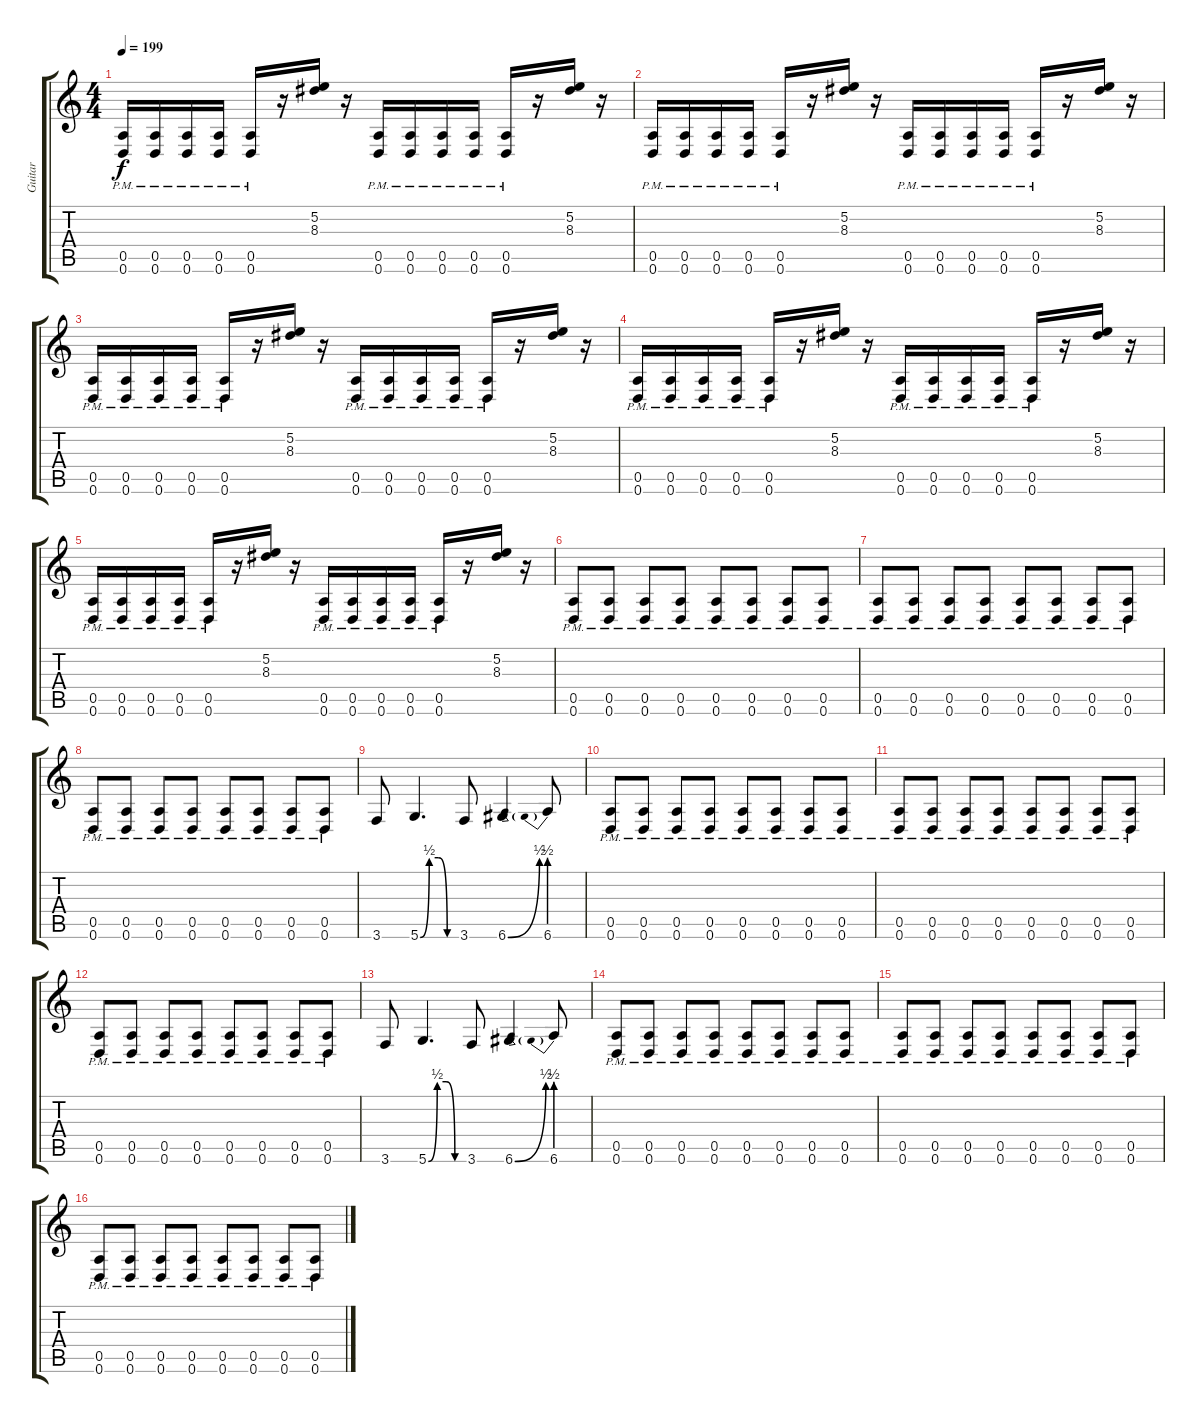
\track ("Guitar" "Guitar") {instrument distortionguitar}
\staff {score tabs}
\tuning (E4 B3 G3 D3 A2 D2) {hide}
\ts (4 4)
\tempo 199
\clef g2
\ks c
(0.5{pm} 0.6{pm}).16{dy f} (0.5{pm} 0.6{pm}).16 (0.5{pm} 0.6{pm}).16 (0.5{pm} 0.6{pm}).16 (0.5{pm} 0.6{pm}).16 r.16 (5.2 8.3).16 r.16 (0.5{pm} 0.6{pm}).16 (0.5{pm} 0.6{pm}).16 (0.5{pm} 0.6{pm}).16 (0.5{pm} 0.6{pm}).16 (0.5{pm} 0.6{pm}).16 r.16 (5.2 8.3).16 r.16 |
(0.5{pm} 0.6{pm}).16 (0.5{pm} 0.6{pm}).16 (0.5{pm} 0.6{pm}).16 (0.5{pm} 0.6{pm}).16 (0.5{pm} 0.6{pm}).16 r.16 (5.2 8.3).16 r.16 (0.5{pm} 0.6{pm}).16 (0.5{pm} 0.6{pm}).16 (0.5{pm} 0.6{pm}).16 (0.5{pm} 0.6{pm}).16 (0.5{pm} 0.6{pm}).16 r.16 (5.2 8.3).16 r.16 |
(0.5{pm} 0.6{pm}).16 (0.5{pm} 0.6{pm}).16 (0.5{pm} 0.6{pm}).16 (0.5{pm} 0.6{pm}).16 (0.5{pm} 0.6{pm}).16 r.16 (5.2 8.3).16 r.16 (0.5{pm} 0.6{pm}).16 (0.5{pm} 0.6{pm}).16 (0.5{pm} 0.6{pm}).16 (0.5{pm} 0.6{pm}).16 (0.5{pm} 0.6{pm}).16 r.16 (5.2 8.3).16 r.16 |
(0.5{pm} 0.6{pm}).16 (0.5{pm} 0.6{pm}).16 (0.5{pm} 0.6{pm}).16 (0.5{pm} 0.6{pm}).16 (0.5{pm} 0.6{pm}).16 r.16 (5.2 8.3).16 r.16 (0.5{pm} 0.6{pm}).16 (0.5{pm} 0.6{pm}).16 (0.5{pm} 0.6{pm}).16 (0.5{pm} 0.6{pm}).16 (0.5{pm} 0.6{pm}).16 r.16 (5.2 8.3).16 r.16 |
(0.5{pm} 0.6{pm}).16 (0.5{pm} 0.6{pm}).16 (0.5{pm} 0.6{pm}).16 (0.5{pm} 0.6{pm}).16 (0.5{pm} 0.6{pm}).16 r.16 (5.2 8.3).16 r.16 (0.5{pm} 0.6{pm}).16 (0.5{pm} 0.6{pm}).16 (0.5{pm} 0.6{pm}).16 (0.5{pm} 0.6{pm}).16 (0.5{pm} 0.6{pm}).16 r.16 (5.2 8.3).16 r.16 |
(0.5{pm} 0.6{pm}).8 (0.5{pm} 0.6{pm}).8 (0.5{pm} 0.6{pm}).8 (0.5{pm} 0.6{pm}).8 (0.5{pm} 0.6{pm}).8 (0.5{pm} 0.6{pm}).8 (0.5{pm} 0.6{pm}).8 (0.5{pm} 0.6{pm}).8 |
(0.5{pm} 0.6{pm}).8 (0.5{pm} 0.6{pm}).8 (0.5{pm} 0.6{pm}).8 (0.5{pm} 0.6{pm}).8 (0.5{pm} 0.6{pm}).8 (0.5{pm} 0.6{pm}).8 (0.5{pm} 0.6{pm}).8 (0.5{pm} 0.6{pm}).8 |
(0.5{pm} 0.6{pm}).8 (0.5{pm} 0.6{pm}).8 (0.5{pm} 0.6{pm}).8 (0.5{pm} 0.6{pm}).8 (0.5{pm} 0.6{pm}).8 (0.5{pm} 0.6{pm}).8 (0.5{pm} 0.6{pm}).8 (0.5{pm} 0.6{pm}).8 |
3.6.8 5.6{be (custom 0 0 15 2 30 2 45 0 60 0)}.4{d} 3.6.8 6.6{be (bend 0 0 60 2)}.4 6.6{be (prebend 0 2 60 2)}.8 |
(0.5{pm} 0.6{pm}).8 (0.5{pm} 0.6{pm}).8 (0.5{pm} 0.6{pm}).8 (0.5{pm} 0.6{pm}).8 (0.5{pm} 0.6{pm}).8 (0.5{pm} 0.6{pm}).8 (0.5{pm} 0.6{pm}).8 (0.5{pm} 0.6{pm}).8 |
(0.5{pm} 0.6{pm}).8 (0.5{pm} 0.6{pm}).8 (0.5{pm} 0.6{pm}).8 (0.5{pm} 0.6{pm}).8 (0.5{pm} 0.6{pm}).8 (0.5{pm} 0.6{pm}).8 (0.5{pm} 0.6{pm}).8 (0.5{pm} 0.6{pm}).8 |
(0.5{pm} 0.6{pm}).8 (0.5{pm} 0.6{pm}).8 (0.5{pm} 0.6{pm}).8 (0.5{pm} 0.6{pm}).8 (0.5{pm} 0.6{pm}).8 (0.5{pm} 0.6{pm}).8 (0.5{pm} 0.6{pm}).8 (0.5{pm} 0.6{pm}).8 |
3.6.8 5.6{be (custom 0 0 15 2 30 2 45 0 60 0)}.4{d} 3.6.8 6.6{be (bend 0 0 60 2)}.4 6.6{be (prebend 0 2 60 2)}.8 |
(0.5{pm} 0.6{pm}).8 (0.5{pm} 0.6{pm}).8 (0.5{pm} 0.6{pm}).8 (0.5{pm} 0.6{pm}).8 (0.5{pm} 0.6{pm}).8 (0.5{pm} 0.6{pm}).8 (0.5{pm} 0.6{pm}).8 (0.5{pm} 0.6{pm}).8 |
(0.5{pm} 0.6{pm}).8 (0.5{pm} 0.6{pm}).8 (0.5{pm} 0.6{pm}).8 (0.5{pm} 0.6{pm}).8 (0.5{pm} 0.6{pm}).8 (0.5{pm} 0.6{pm}).8 (0.5{pm} 0.6{pm}).8 (0.5{pm} 0.6{pm}).8 |
(0.5{pm} 0.6{pm}).8 (0.5{pm} 0.6{pm}).8 (0.5{pm} 0.6{pm}).8 (0.5{pm} 0.6{pm}).8 (0.5{pm} 0.6{pm}).8 (0.5{pm} 0.6{pm}).8 (0.5{pm} 0.6{pm}).8 (0.5{pm} 0.6{pm}).8
